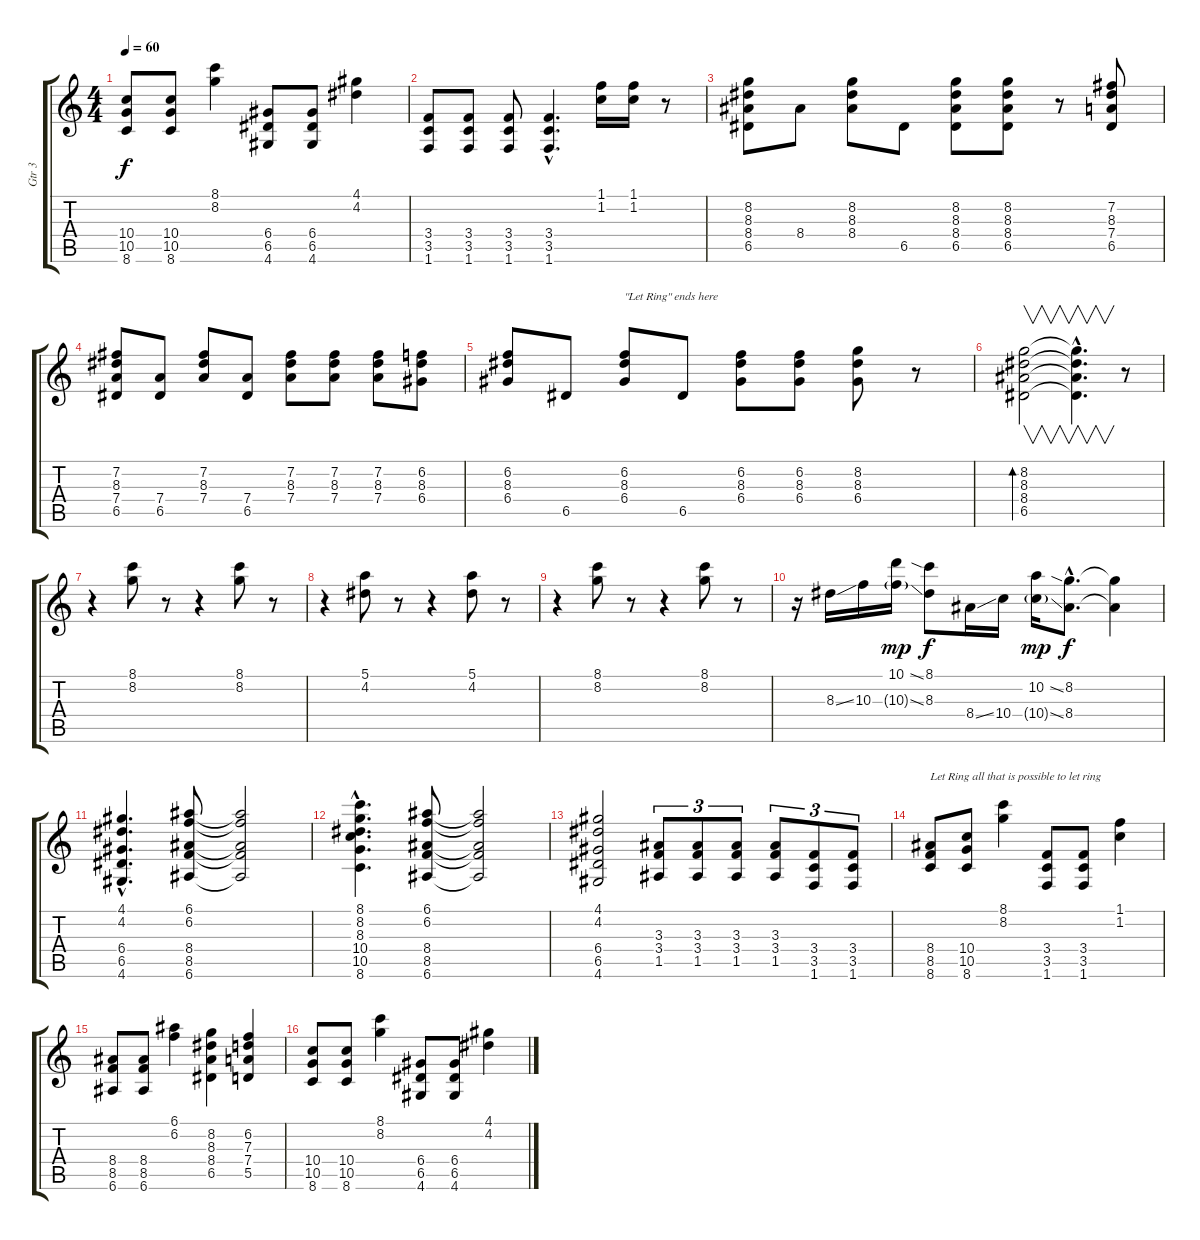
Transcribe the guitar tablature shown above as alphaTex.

\track ("Gtr 3" "Gtr 3") {instrument distortionguitar}
\staff {score tabs}
\tuning (E4 B3 G3 D3 A2 E2) {hide}
\ts (4 4)
\tempo 60
\clef g2
\ks c
(10.4 10.5 8.6).8{dy f} (10.4 10.5 8.6).8 (8.1 8.2).4 (6.4 6.5 4.6).8 (6.4 6.5 4.6).8 (4.1 4.2).4 |
(3.4 3.5 1.6).8 (3.4 3.5 1.6).8 (3.4 3.5 1.6).8 (3.4{hac} 3.5{hac} 1.6{hac}).4{d} (1.1 1.2).16 (1.1 1.2).16 r.8 |
(8.2 8.3 8.4 6.5).8 8.4.8 (8.2 8.3 8.4).8 6.5.8 (8.2 8.3 8.4 6.5).8 (8.2 8.3 8.4 6.5).8 r.8 (7.2 8.3 7.4 6.5).8 |
(7.2 8.3 7.4 6.5).8 (7.4 6.5).8 (7.2 8.3 7.4).8 (7.4 6.5).8 (7.2 8.3 7.4).8 (7.2 8.3 7.4).8 (7.2 8.3 7.4).8 (6.2 8.3 6.4).8 |
(6.2 8.3 6.4).8 6.5.8 (6.2 8.3 6.4).8{txt "\"Let Ring\" ends here"} 6.5.8 (6.2 8.3 6.4).8 (6.2 8.3 6.4).8 (8.2 8.3 6.4).8 r.8 |
(8.2 8.3 8.4 6.5).2{v bd 240} (8.2{hac t} 8.3{hac t} 8.4{hac t} 6.5{hac t}).4{v d} r.8 |
r.4 (8.1 8.2).8 r.8 r.4 (8.1 8.2).8 r.8 |
r.4 (5.1 4.2).8 r.8 r.4 (5.1 4.2).8 r.8 |
r.4 (8.1 8.2).8 r.8 r.4 (8.1 8.2).8 r.8 |
r.16 8.3{ss}.16 10.3.16 (10.1{ss} 10.3{ss g}).16{dy mp} (8.1 8.3).8{dy f} 8.4{ss}.16 10.4.16 (10.2{ss} 10.4{ss g}).16{dy mp} (8.2{hac} 8.4{hac}).8{d dy f} (8.2{t} 8.4{t}).4 |
(4.1{hac} 4.2{hac} 6.4{hac} 6.5{hac} 4.6{hac}).4{d} (6.1 6.2 8.4 8.5 6.6).8 (6.1{t} 6.2{t} 8.4{t} 8.5{t} 6.6{t}).2 |
(8.1{hac} 8.2{hac} 8.3{hac} 10.4{hac} 10.5{hac} 8.6{hac}).4{d} (6.1 6.2 8.4 8.5 6.6).8 (6.1{t} 6.2{t} 8.4{t} 8.5{t} 6.6{t}).2 |
(4.1 4.2 6.4 6.5 4.6).2 (3.3 3.4 1.5).8{tu (3 2)} (3.3 3.4 1.5).8{tu (3 2)} (3.3 3.4 1.5).8{tu (3 2)} (3.3 3.4 1.5).8{tu (3 2)} (3.4 3.5 1.6).8{tu (3 2)} (3.4 3.5 1.6).8{tu (3 2)} |
(8.4 8.5 8.6).8{txt "Let Ring all that is possible to let ring "} (10.4 10.5 8.6).8 (8.1 8.2).4 (3.4 3.5 1.6).8 (3.4 3.5 1.6).8 (1.1 1.2).4 |
(8.4 8.5 6.6).8 (8.4 8.5 6.6).8 (6.1 6.2).4 (8.2 8.3 8.4 6.5).4 (6.2 7.3 7.4 5.5).4 |
(10.4 10.5 8.6).8 (10.4 10.5 8.6).8 (8.1 8.2).4 (6.4 6.5 4.6).8 (6.4 6.5 4.6).8 (4.1 4.2).4
